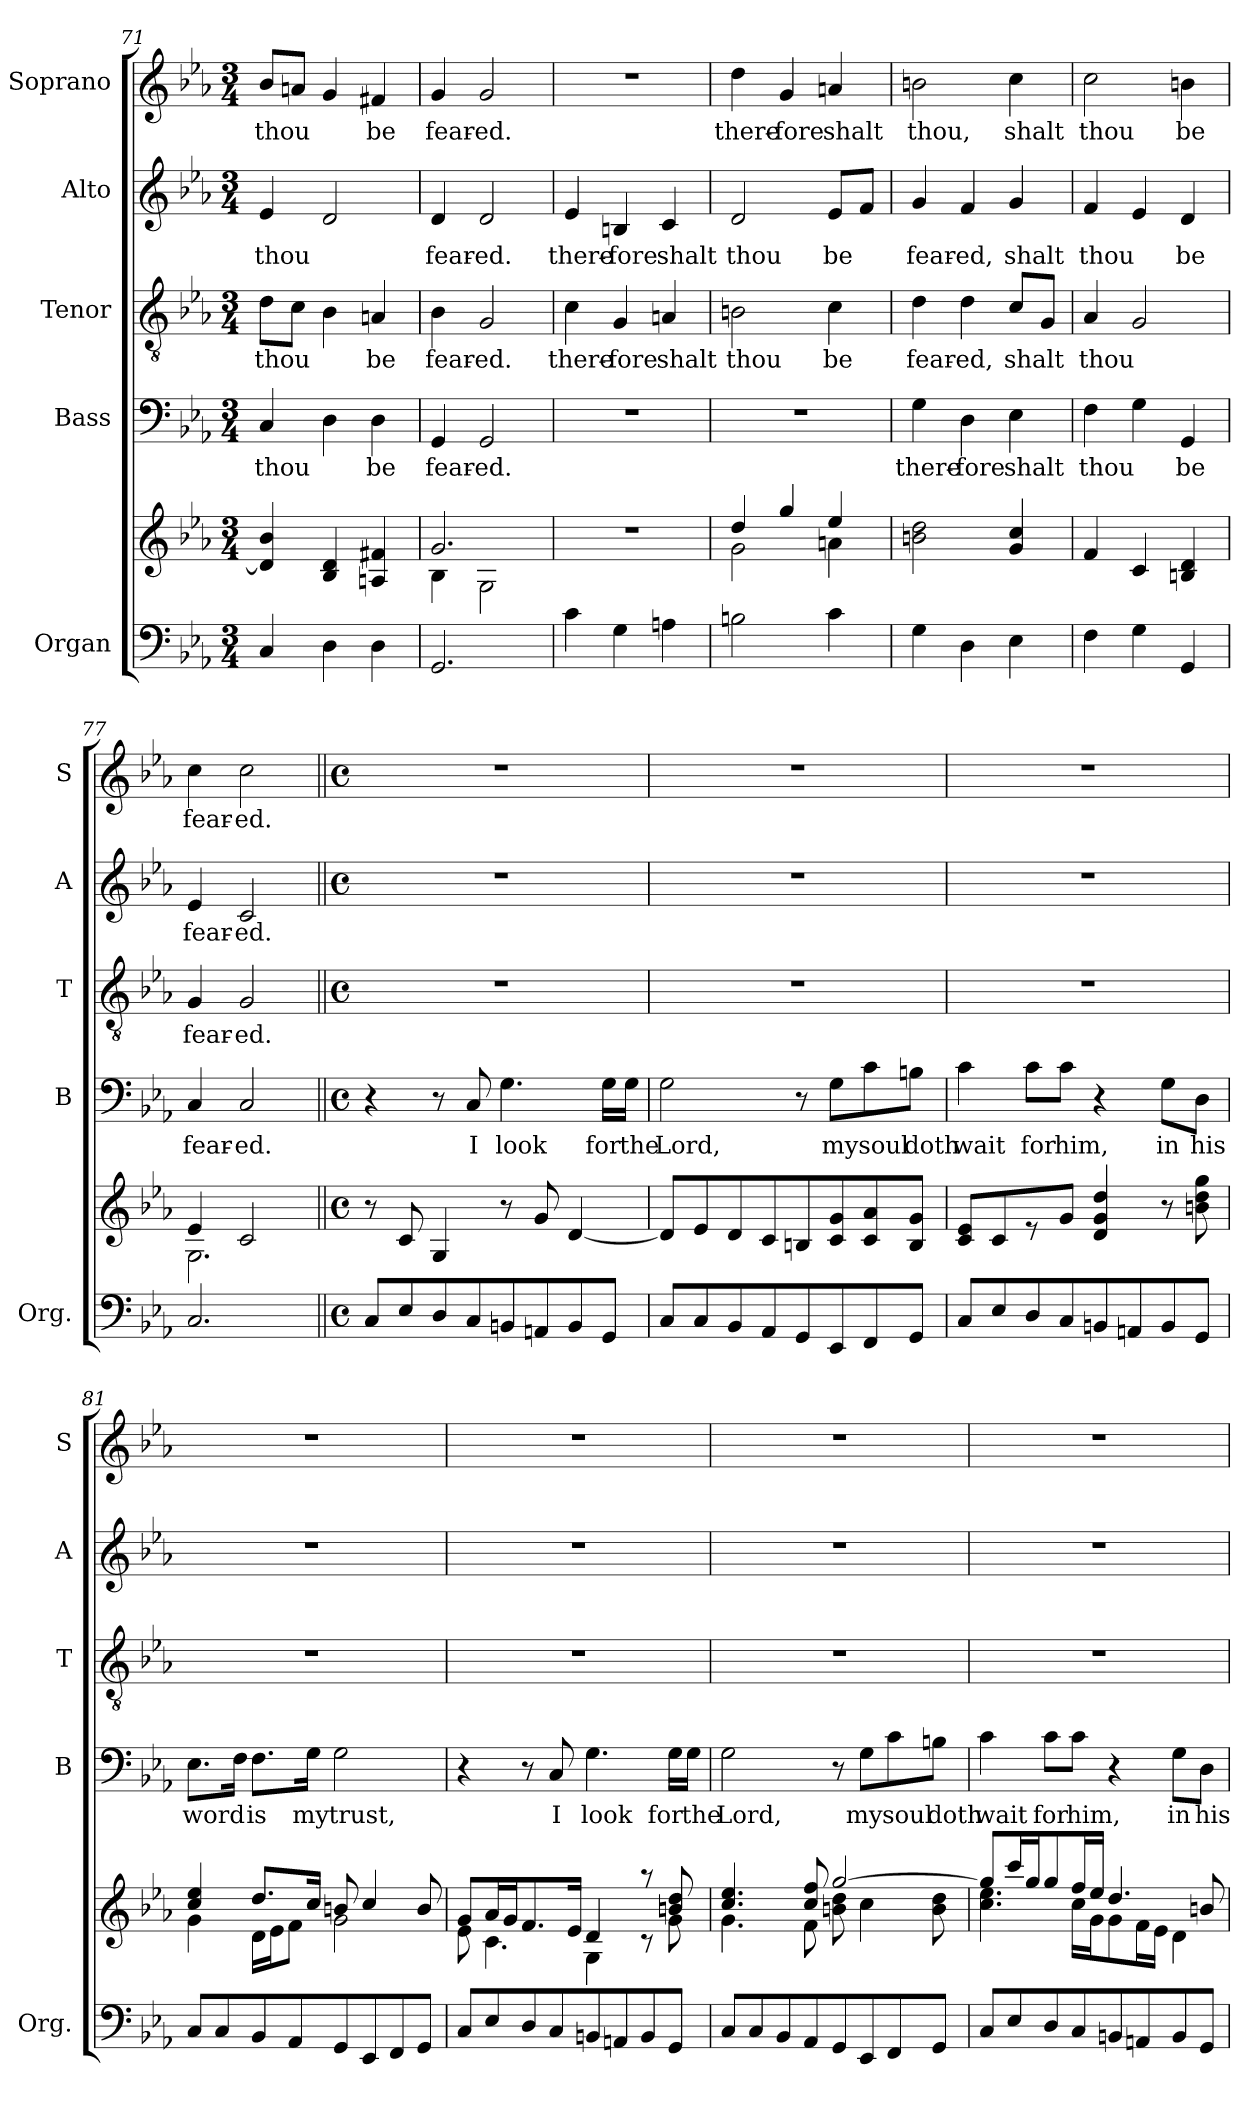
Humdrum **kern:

**kern	**kern	**kern	**text	**kern	**text	**kern	**text	**kern	**text
*part5	*part5	*part4	*part4	*part3	*part3	*part2	*part2	*part1	*part1
*staff6	*staff5	*staff4	*staff4	*staff3	*staff3	*staff2	*staff2	*staff1	*staff1
*I"Organ	*	*I"Bass	*	*I"Tenor	*	*I"Alto	*	*I"Soprano	*
*I'Org.	*	*I'B	*	*I'T	*	*I'A	*	*I'S	*
!!LO:PB:g=z
*clefF4	*clefG2	*clefF4	*	*clefGv2	*	*clefG2	*	*clefG2	*
*k[b-e-a-]	*k[b-e-a-]	*k[b-e-a-]	*	*k[b-e-a-]	*	*k[b-e-a-]	*	*k[b-e-a-]	*
*E-:	*E-:	*E-:	*	*E-:	*	*E-:	*	*E-:	*
*M3/4	*M3/4	*M3/4	*	*M3/4	*	*M3/4	*	*M3/4	*
=71	=71	=71	=71	=71	=71	=71	=71	=71	=71
!	!	!	!LO:LY:b	!	!LO:LY:b	!	!LO:LY:b	!	!LO:LY:b
4C/	4d!/] 4b-!/	4C/	thou	8d\L	thou	4e-/	thou	8b-/L	thou
.	.	.	.	8c\J	.	.	.	8an/J	.
4D\	4B-!/ 4d!/	4D\	.	4B-\	.	2d/	.	4g/	.
!	!	!	!LO:LY:b	!	!LO:LY:b	!	!	!	!LO:LY:b
4D\	4An!/ 4f#X!/	4D\	be	4An/	be	.	.	4f#X/	be
=72	=72	=72	=72	=72	=72	=72	=72	=72	=72
*	*^	*	*	*	*	*	*	*	*
!	!	!	!	!LO:LY:b	!	!LO:LY:b	!	!LO:LY:b	!	!LO:LY:b
2.GG/	2.g!/	4B-!\	4GG/	fear-	4B-\	fear-	4d/	fear-	4g/	fear-
!	!	!	!	!LO:LY:b	!	!LO:LY:b	!	!LO:LY:b	!	!LO:LY:b
.	.	2G!\	2GG/	-ed.	2G/	-ed.	2d/	-ed.	2g/	-ed.
=73	=73	=73	=73	=73	=73	=73	=73	=73	=73	=73
!	!	!	!	!	!	!LO:LY:b	!	!LO:LY:b	!	!
*	*v	*v	*	*	*	*	*	*	*	*
4c!\	2.r	2.r	.	4c\	there-	4e-/	there-	2.r	.
!	!	!	!	!	!LO:LY:b	!	!LO:LY:b	!	!
4G!\	.	.	.	4G/	-fore	4Bn/	-fore	.	.
!	!	!	!	!	!LO:LY:b	!	!LO:LY:b	!	!
4An!\	.	.	.	4An/	shalt	4c/	shalt	.	.
=74	=74	=74	=74	=74	=74	=74	=74	=74	=74
*	*^	*	*	*	*	*	*	*	*
!	!	!	!	!	!	!LO:LY:b	!	!LO:LY:b	!	!LO:LY:b
2Bn!\	4dd!/	2g!\	2.r	.	2Bn\	thou	2d/	thou	4dd\	there-
!	!	!	!	!	!	!	!	!	!	!LO:LY:b
.	4gg!/	.	.	.	.	.	.	.	4g/	-fore
!	!	!	!	!	!	!LO:LY:b	!	!LO:LY:b	!	!LO:LY:b
4c!\	4ee-!/	4an!\	.	.	4c\	be	8e-/L	be	4an/	shalt
.	.	.	.	.	.	.	8f/J	.	.	.
*	*v	*v	*	*	*	*	*	*	*	*
=75	=75	=75	=75	=75	=75	=75	=75	=75	=75
!	!	!	!LO:LY:b	!	!LO:LY:b	!	!LO:LY:b	!	!LO:LY:b
4G\	2bn!\ 2dd!\	4G\	there-	4d\	fear-	4g/	fear-	2bn\	thou,
!	!	!	!LO:LY:b	!	!LO:LY:b	!	!LO:LY:b	!	!
4D\	.	4D\	-fore	4d\	-ed,	4f/	-ed,	.	.
!	!	!	!LO:LY:b	!	!LO:LY:b	!	!LO:LY:b	!	!LO:LY:b
4E-\	4g!/ 4cc!/	4E-\	shalt	8c/L	shalt	4g/	shalt	4cc\	shalt
.	.	.	.	8G/J	.	.	.	.	.
=76	=76	=76	=76	=76	=76	=76	=76	=76	=76
!	!	!	!LO:LY:b	!	!LO:LY:b	!	!LO:LY:b	!	!LO:LY:b
4F\	4f!/	4F\	thou	4A-/	thou	4f/	thou	2cc\	thou
4G\	4c!/	4G\	.	2G/	.	4e-/	.	.	.
!	!	!	!LO:LY:b	!	!	!	!LO:LY:b	!	!LO:LY:b
4GG/	4Bn!/ 4d!/	4GG/	be	.	.	4d/	be	4bn\	be
=77	=77	=77	=77	=77	=77	=77	=77	=77	=77
*	*^	*	*	*	*	*	*	*	*
!	!	!	!	!LO:LY:b	!	!LO:LY:b	!	!LO:LY:b	!	!LO:LY:b
2.C/	4e-!/	2.G!\	4C/	fear-	4G/	fear-	4e-/	fear-	4cc\	fear-
!	!	!	!	!LO:LY:b	!	!LO:LY:b	!	!LO:LY:b	!	!LO:LY:b
.	2c!/	.	2C/	-ed.	2G/	-ed.	2c/	-ed.	2cc\	-ed.
*	*v	*v	*	*	*	*	*	*	*	*
!!LO:LB:g=z
=78||	=78||	=78||	=78||	=78||	=78||	=78||	=78||	=78||	=78||
*M4/4	*M4/4	*M4/4	*	*M4/4	*	*M4/4	*	*M4/4	*
*met(c)	*met(c)	*met(c)	*	*met(c)	*	*met(c)	*	*met(c)	*
*	*	*	*	*	*	*	*	*MM70	*
8C/L	8r	4r	.	1r	.	1r	.	1r	.
8E-/	8c!/	.	.	.	.	.	.	.	.
8D/	4G!/	8r	.	.	.	.	.	.	.
!	!	!	!LO:LY:b	!	!	!	!	!	!
8C/	.	8C/	I	.	.	.	.	.	.
!	!	!	!LO:LY:b	!	!	!	!	!	!
8BBn/	8r	4.G\	look	.	.	.	.	.	.
8AAn/	8g!/	.	.	.	.	.	.	.	.
8BB/	[4d!/	.	.	.	.	.	.	.	.
!	!	!	!LO:LY:b	!	!	!	!	!	!
8GG/J	.	16G\LL	for	.	.	.	.	.	.
!	!	!	!LO:LY:b	!	!	!	!	!	!
.	.	16G\JJ	the	.	.	.	.	.	.
=79	=79	=79	=79	=79	=79	=79	=79	=79	=79
!	!	!	!LO:LY:b	!	!	!	!	!	!
8C/L	8d!/L]	2G\	Lord,	1r	.	1r	.	1r	.
8C/	8e-/	.	.	.	.	.	.	.	.
8BB-/	8d/	.	.	.	.	.	.	.	.
8AA-/	8c/	.	.	.	.	.	.	.	.
8GG/	8Bn/	8r	.	.	.	.	.	.	.
!	!	!	!LO:LY:b	!	!	!	!	!	!
8EE-/	8c/ 8g/	8G\L	my	.	.	.	.	.	.
!	!	!	!LO:LY:b	!	!	!	!	!	!
8FF/	8c/ 8a-/	8c\	soul	.	.	.	.	.	.
!	!	!	!LO:LY:b	!	!	!	!	!	!
8GG/J	8B/ 8g/J	8Bn\J	doth	.	.	.	.	.	.
=80	=80	=80	=80	=80	=80	=80	=80	=80	=80
!	!	!	!LO:LY:b	!	!	!	!	!	!
8C/L	8c!/ 8e-!/L	4c\	wait	1r	.	1r	.	1r	.
8E-/	8c/	.	.	.	.	.	.	.	.
!	!	!	!LO:LY:b	!	!	!	!	!	!
8D/	8r	8c\L	for	.	.	.	.	.	.
!	!	!	!LO:LY:b	!	!	!	!	!	!
8C/	8g/J	8c\J	him,	.	.	.	.	.	.
8BBn/	4d!/ 4g!/ 4dd!/	4r	.	.	.	.	.	.	.
8AAn/	.	.	.	.	.	.	.	.	.
!	!	!	!LO:LY:b	!	!	!	!	!	!
8BB/	8r	8G\L	in	.	.	.	.	.	.
!	!	!	!LO:LY:b	!	!	!	!	!	!
8GG/J	8bn!\ 8dd!\ 8gg!\	8D\J	his	.	.	.	.	.	.
!!LO:PB:g=z
=81	=81	=81	=81	=81	=81	=81	=81	=81	=81
*	*^	*	*	*	*	*	*	*	*
!	!	!	!	!LO:LY:b	!	!	!	!	!	!
8C/L	4cc!/ 4ee-!/	4g!\	8.E-\L	word	1r	.	1r	.	1r	.
8C/	.	.	.	.	.	.	.	.	.	.
.	.	.	16F\Jk	.	.	.	.	.	.	.
!	!	!	!	!LO:LY:b	!	!	!	!	!	!
8BB-/	8.dd!/L	16d!\LL	8.F\L	is	.	.	.	.	.	.
.	.	16e-!\J	.	.	.	.	.	.	.	.
8AA-/	.	8f!\J	.	.	.	.	.	.	.	.
!	!	!	!	!LO:LY:b	!	!	!	!	!	!
.	16cc!/Jk	.	16G\Jk	my	.	.	.	.	.	.
!	!	!	!	!LO:LY:b	!	!	!	!	!	!
8GG/	8bn!/	2g!\	2G\	trust,	.	.	.	.	.	.
8EE-/	4cc!/	.	.	.	.	.	.	.	.	.
8FF/	.	.	.	.	.	.	.	.	.	.
8GG/J	8b!/	.	.	.	.	.	.	.	.	.
=82	=82	=82	=82	=82	=82	=82	=82	=82	=82	=82
8C/L	8g!/L	8e-!\	4r	.	1r	.	1r	.	1r	.
8E-/	16a-/L	4.c!\	.	.	.	.	.	.	.	.
.	16g/J	.	.	.	.	.	.	.	.	.
8D/	8.f/	.	8r	.	.	.	.	.	.	.
!	!	!	!	!LO:LY:b	!	!	!	!	!	!
8C/	.	.	8C/	I	.	.	.	.	.	.
.	16e-/Jk	.	.	.	.	.	.	.	.	.
!	!	!	!	!LO:LY:b	!	!	!	!	!	!
8BBn/	4d!/	4G!\	4.G\	look	.	.	.	.	.	.
8AAn/	.	.	.	.	.	.	.	.	.	.
8BB/	8raa	8rc	.	.	.	.	.	.	.	.
!	!	!	!	!LO:LY:b	!	!	!	!	!	!
8GG/J	8bn!/ 8dd!/	8g!\	16G\LL	for	.	.	.	.	.	.
!	!	!	!	!LO:LY:b	!	!	!	!	!	!
.	.	.	16G\JJ	the	.	.	.	.	.	.
=83	=83	=83	=83	=83	=83	=83	=83	=83	=83	=83
!	!	!	!	!LO:LY:b	!	!	!	!	!	!
8C/L	4.cc!/ 4.ee-!/	4.g!\	2G\	Lord,	1r	.	1r	.	1r	.
8C/	.	.	.	.	.	.	.	.	.	.
8BB-/	.	.	.	.	.	.	.	.	.	.
8AA-/	8cc!/ 8ff!/	8f!\	.	.	.	.	.	.	.	.
8GG/	[2gg!/	8bn!\ 8dd!\	8r	.	.	.	.	.	.	.
!	!	!	!	!LO:LY:b	!	!	!	!	!	!
8EE-/	.	4cc!\	8G\L	my	.	.	.	.	.	.
!	!	!	!	!LO:LY:b	!	!	!	!	!	!
8FF/	.	.	8c\	soul	.	.	.	.	.	.
!	!	!	!	!LO:LY:b	!	!	!	!	!	!
8GG/J	.	8b!\ 8dd!\	8Bn\J	doth	.	.	.	.	.	.
!!LO:LB:g=z
=84	=84	=84	=84	=84	=84	=84	=84	=84	=84	=84
!	!	!	!	!LO:LY:b	!	!	!	!	!	!
8C/L	8gg!/L]	4.cc!\ 4.ee-!\	4c\	wait	1r	.	1r	.	1r	.
8E-/	16ccc/L	.	.	.	.	.	.	.	.	.
.	16gg/J	.	.	.	.	.	.	.	.	.
!	!	!	!	!LO:LY:b	!	!	!	!	!	!
8D/	8gg/	.	8c\L	for	.	.	.	.	.	.
!	!	!	!	!LO:LY:b	!	!	!	!	!	!
8C/	16ff/L	16cc!\LL	8c\J	him,	.	.	.	.	.	.
.	16ee-/JJ	16g!\J	.	.	.	.	.	.	.	.
8BBn/	4.dd!/	8g!\	4r	.	.	.	.	.	.	.
8AAn/	.	16f!\L	.	.	.	.	.	.	.	.
.	.	16e-!\JJ	.	.	.	.	.	.	.	.
!	!	!	!	!LO:LY:b	!	!	!	!	!	!
8BB/	.	4d!\	8G\L	in	.	.	.	.	.	.
!	!	!	!	!LO:LY:b	!	!	!	!	!	!
8GG/J	8bn!/	.	8D\J	his	.	.	.	.	.	.
*	*v	*v	*	*	*	*	*	*	*	*
=	=	=	=	=	=	=	=	=	=
*-	*-	*-	*-	*-	*-	*-	*-	*-	*-
